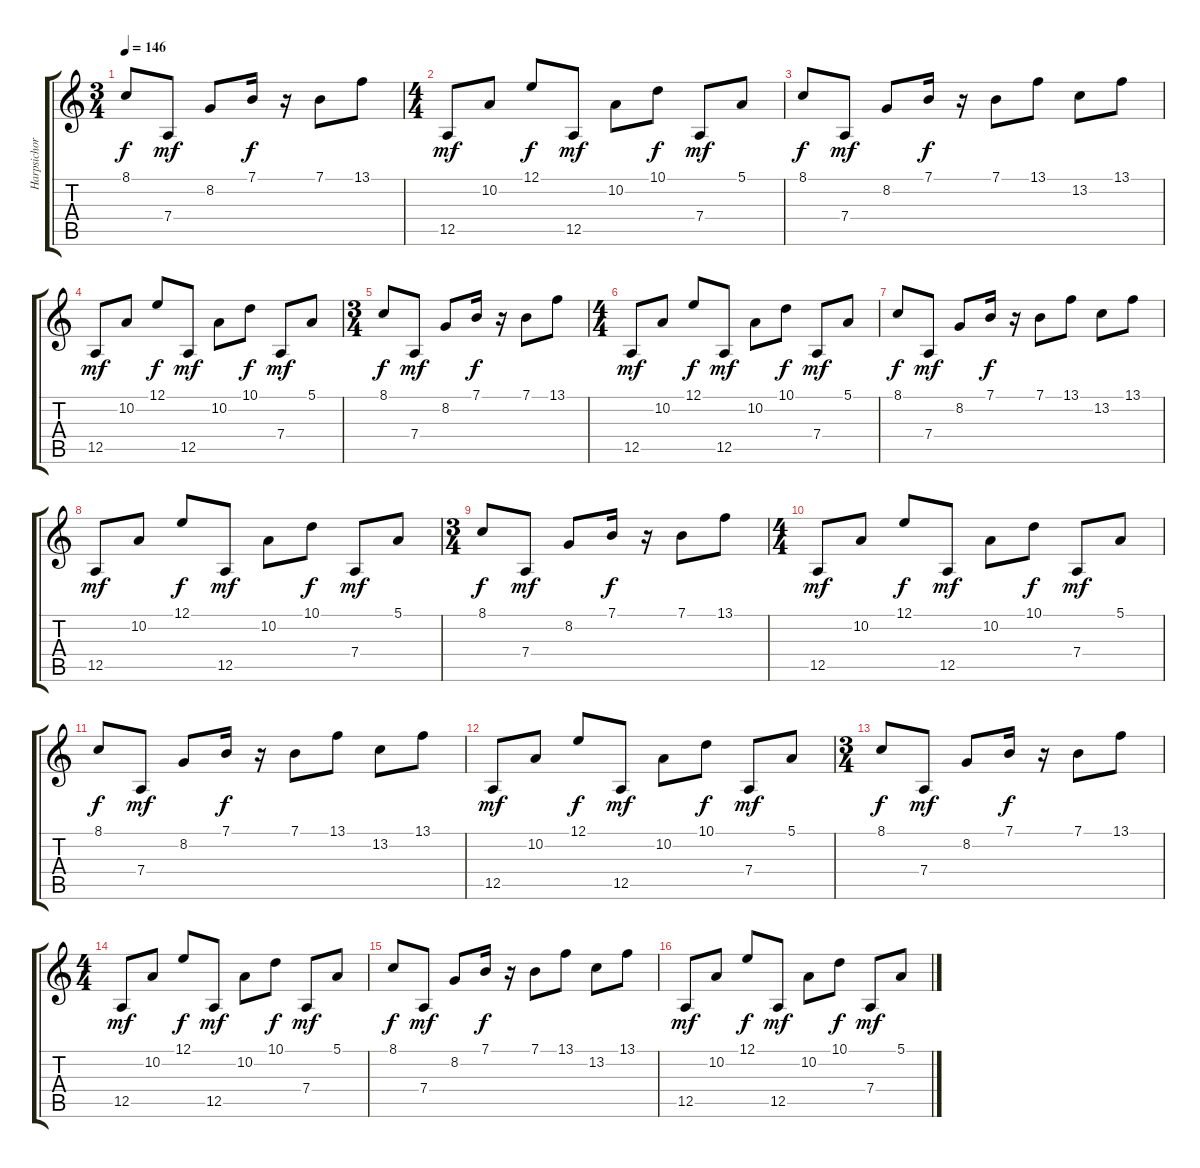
\track ("Harpsichord" "Harpsichor") {instrument harpsichord}
\staff {score tabs}
\tuning (E4 B3 G3 D3 A2 E2) {hide}
\ts (3 4)
\tempo 146
\clef g2
\ks c
8.1.8{dy f} 7.4.8{dy mf} 8.2.8 7.1.16{dy f} r.16 7.1.8 13.1.8 |
\ts (4 4)
12.5.8{dy mf} 10.2.8 12.1.8{dy f} 12.5.8{dy mf} 10.2.8 10.1.8{dy f} 7.4.8{dy mf} 5.1.8 |
8.1.8{dy f} 7.4.8{dy mf} 8.2.8 7.1.16{dy f} r.16 7.1.8 13.1.8 13.2.8 13.1.8 |
12.5.8{dy mf} 10.2.8 12.1.8{dy f} 12.5.8{dy mf} 10.2.8 10.1.8{dy f} 7.4.8{dy mf} 5.1.8 |
\ts (3 4)
8.1.8{dy f} 7.4.8{dy mf} 8.2.8 7.1.16{dy f} r.16 7.1.8 13.1.8 |
\ts (4 4)
12.5.8{dy mf} 10.2.8 12.1.8{dy f} 12.5.8{dy mf} 10.2.8 10.1.8{dy f} 7.4.8{dy mf} 5.1.8 |
8.1.8{dy f} 7.4.8{dy mf} 8.2.8 7.1.16{dy f} r.16 7.1.8 13.1.8 13.2.8 13.1.8 |
12.5.8{dy mf} 10.2.8 12.1.8{dy f} 12.5.8{dy mf} 10.2.8 10.1.8{dy f} 7.4.8{dy mf} 5.1.8 |
\ts (3 4)
8.1.8{dy f} 7.4.8{dy mf} 8.2.8 7.1.16{dy f} r.16 7.1.8 13.1.8 |
\ts (4 4)
12.5.8{dy mf} 10.2.8 12.1.8{dy f} 12.5.8{dy mf} 10.2.8 10.1.8{dy f} 7.4.8{dy mf} 5.1.8 |
8.1.8{dy f} 7.4.8{dy mf} 8.2.8 7.1.16{dy f} r.16 7.1.8 13.1.8 13.2.8 13.1.8 |
12.5.8{dy mf} 10.2.8 12.1.8{dy f} 12.5.8{dy mf} 10.2.8 10.1.8{dy f} 7.4.8{dy mf} 5.1.8 |
\ts (3 4)
8.1.8{dy f} 7.4.8{dy mf} 8.2.8 7.1.16{dy f} r.16 7.1.8 13.1.8 |
\ts (4 4)
12.5.8{dy mf} 10.2.8 12.1.8{dy f} 12.5.8{dy mf} 10.2.8 10.1.8{dy f} 7.4.8{dy mf} 5.1.8 |
8.1.8{dy f} 7.4.8{dy mf} 8.2.8 7.1.16{dy f} r.16 7.1.8 13.1.8 13.2.8 13.1.8 |
12.5.8{dy mf} 10.2.8 12.1.8{dy f} 12.5.8{dy mf} 10.2.8 10.1.8{dy f} 7.4.8{dy mf} 5.1.8
